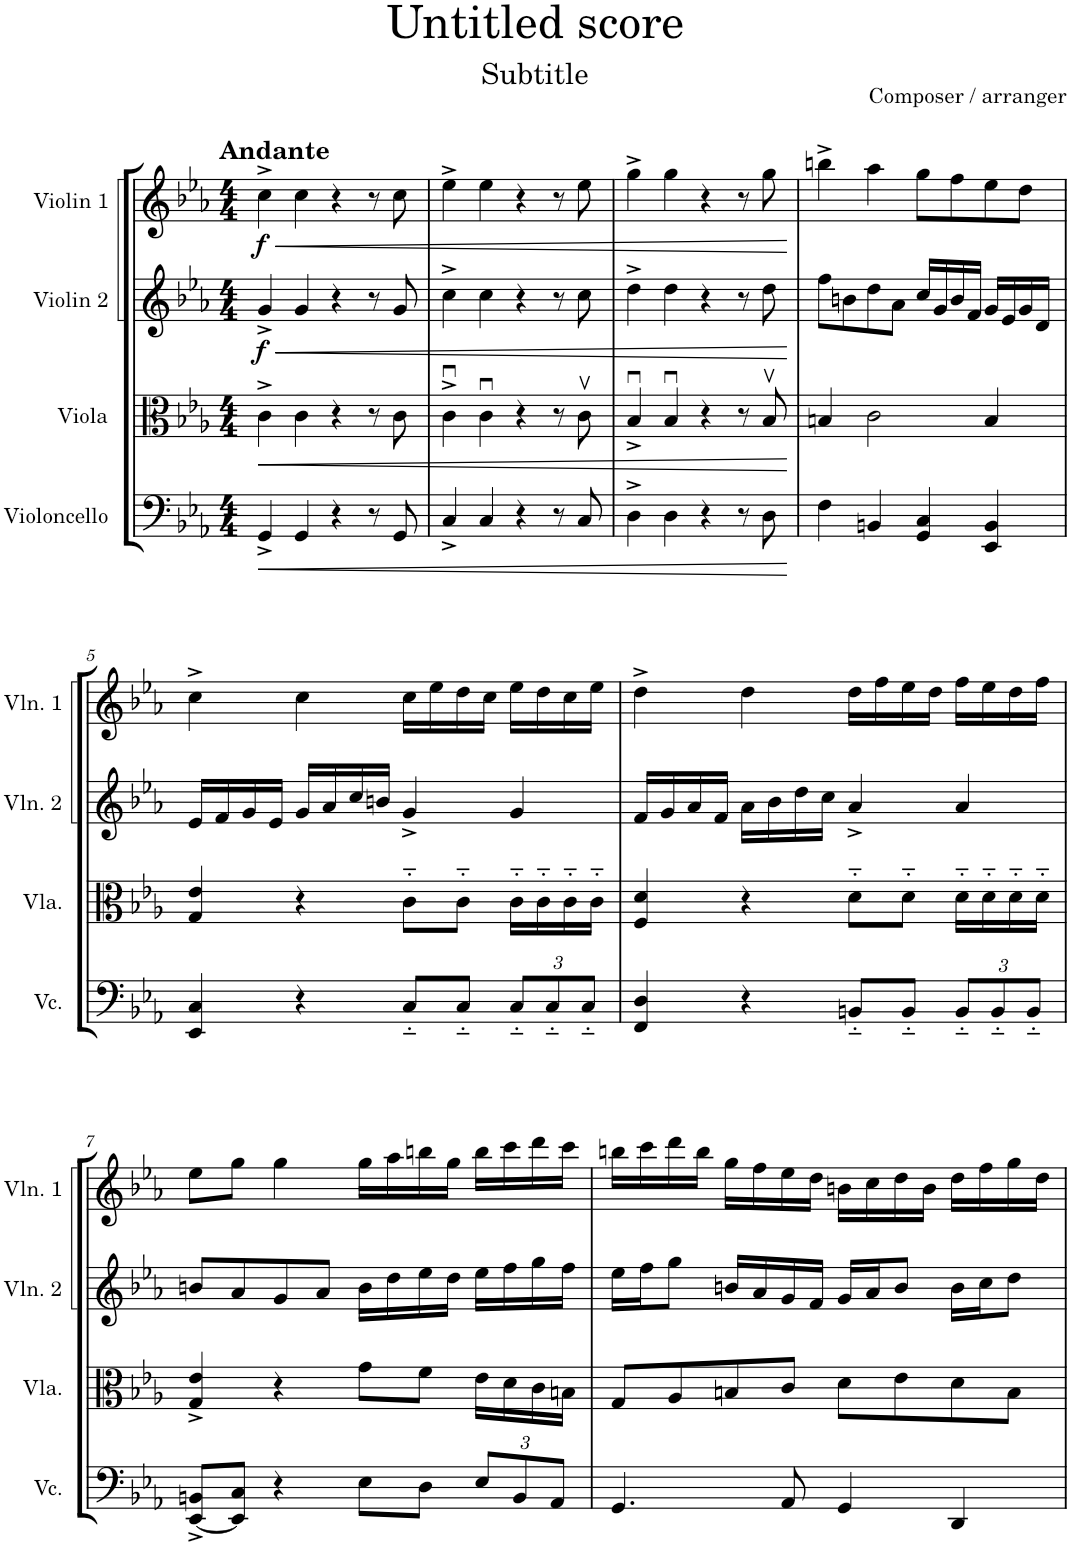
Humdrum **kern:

**kern	**dynam	**kern	**dynam	**kern	**dynam	**kern	**dynam
*part4	*part4	*part3	*part3	*part2	*part2	*part1	*part1
*staff4	*staff4	*staff3	*staff3	*staff2	*staff2	*staff1	*staff1
*I"Violoncello	*	*I"Viola	*	*I"Violin 2	*	*I"Violin 1	*
*I'Vc.	*	*I'Vla.	*	*I'Vln. 2	*	*I'Vln. 1	*
*clefF4	*	*clefC3	*	*clefG2	*	*clefG2	*
*k[b-e-a-]	*	*k[b-e-a-]	*	*k[b-e-a-]	*	*k[b-e-a-]	*
*M4/4	*	*M4/4	*	*M4/4	*	*M4/4	*
=1	=1	=1	=1	=1	=1	=1	=1
!	!	!	!	!	!	!LO:TX:a:B:t=Andante	!
!	!LO:HP:b	!	!LO:HP:b	!	!LO:HP:b	!	!LO:HP:b
!	!	!	!	!	!LO:DY:n=1:b	!	!LO:DY:n=1:b
4GG^/	<	4c^\	<	4g^/	< f	4cc^\	< f
4GG/	.	4c\	.	4g/	.	4cc\	.
4r	.	4r	.	4r	.	4r	.
8r	.	8r	.	8r	.	8r	.
8GG/	.	8c\	.	8g/	.	8cc\	.
=2	=2	=2	=2	=2	=2	=2	=2
4C^/	.	4cu^\	.	4cc^\	.	4ee-^\	.
4C/	.	4cu\	.	4cc\	.	4ee-\	.
4r	.	4r	.	4r	.	4r	.
8r	.	8r	.	8r	.	8r	.
8C/	.	8cv\	.	8cc\	.	8ee-\	.
=3	=3	=3	=3	=3	=3	=3	=3
4D^\	.	4B-u^/	.	4dd^\	.	4gg^\	.
4D\	.	4B-u/	.	4dd\	.	4gg\	.
4r	.	4r	.	4r	.	4r	.
8r	.	8r	.	8r	.	8r	.
8D\	.	8B-v/	.	8dd\	.	8gg\	.
.	[	.	[	.	[	.	[
=4	=4	=4	=4	=4	=4	=4	=4
4F\	.	4Bn/	.	8ff\L	.	4bbn^\	.
.	.	.	.	8bn\	.	.	.
4BBn/	.	2c\	.	8dd\	.	4aa-\	.
.	.	.	.	8a-\J	.	.	.
4GG/ 4C/	.	.	.	16cc/LL	.	8gg\L	.
.	.	.	.	16g/	.	.	.
.	.	.	.	16b/	.	8ff\	.
.	.	.	.	16f/JJ	.	.	.
4EE-/ 4BB/	.	4B/	.	16g/LL	.	8ee-\	.
.	.	.	.	16e-/	.	.	.
.	.	.	.	16g/	.	8dd\J	.
.	.	.	.	16d/JJ	.	.	.
!!LO:LB:g=z
=5	=5	=5	=5	=5	=5	=5	=5
4EE-/ 4C/	.	4G/ 4e-/	.	16e-/LL	.	4cc^\	.
.	.	.	.	16f/	.	.	.
.	.	.	.	16g/	.	.	.
.	.	.	.	16e-/JJ	.	.	.
4r	.	4r	.	16g/LL	.	4cc\	.
.	.	.	.	16a-/	.	.	.
.	.	.	.	16cc/	.	.	.
.	.	.	.	16bn/JJ	.	.	.
8C/L	.	8c\L	.	4g^/	.	16cc\LL	.
.	.	.	.	.	.	16ee-\	.
8C/J	.	8c\J	.	.	.	16dd\	.
.	.	.	.	.	.	16cc\JJ	.
*Xbrackettup	*	*	*	*	*	*	*
12C/L	.	16c\LL	.	4g/	.	16ee-\LL	.
.	.	16c\	.	.	.	16dd\	.
12C/	.	.	.	.	.	.	.
.	.	16c\	.	.	.	16cc\	.
12C/J	.	.	.	.	.	.	.
.	.	16c\JJ	.	.	.	16ee-\JJ	.
=6	=6	=6	=6	=6	=6	=6	=6
4FF/ 4D/	.	4F/ 4d/	.	16f/LL	.	4dd^\	.
.	.	.	.	16g/	.	.	.
.	.	.	.	16a-/	.	.	.
.	.	.	.	16f/JJ	.	.	.
4r	.	4r	.	16a-\LL	.	4dd\	.
.	.	.	.	16b-\	.	.	.
.	.	.	.	16dd\	.	.	.
.	.	.	.	16cc\JJ	.	.	.
8BBn/L	.	8d\L	.	4a-^/	.	16dd\LL	.
.	.	.	.	.	.	16ff\	.
8BB/J	.	8d\J	.	.	.	16ee-\	.
.	.	.	.	.	.	16dd\JJ	.
12BB/L	.	16d\LL	.	4a-/	.	16ff\LL	.
.	.	16d\	.	.	.	16ee-\	.
12BB/	.	.	.	.	.	.	.
.	.	16d\	.	.	.	16dd\	.
12BB/J	.	.	.	.	.	.	.
.	.	16d\JJ	.	.	.	16ff\JJ	.
!!LO:LB:g=z
=7	=7	=7	=7	=7	=7	=7	=7
[8EE-/^ 8BBn/^L	.	4G/^ 4e-/^	.	8bn/L	.	8ee-\L	.
8EE-/] 8C/J	.	.	.	8a-/	.	8gg\J	.
4r	.	4r	.	8g/	.	4gg\	.
.	.	.	.	8a-/J	.	.	.
8E-\L	.	8g\L	.	16b\LL	.	16gg\LL	.
.	.	.	.	16dd\	.	16aa-\	.
8D\J	.	8f\J	.	16ee-\	.	16bbn\	.
.	.	.	.	16dd\JJ	.	16gg\JJ	.
12E-/L	.	16e-\LL	.	16ee-\LL	.	16bb\LL	.
.	.	16d\	.	16ff\	.	16ccc\	.
12BB/	.	.	.	.	.	.	.
.	.	16c\	.	16gg\	.	16ddd\	.
12AA-/J	.	.	.	.	.	.	.
.	.	16Bn\JJ	.	16ff\JJ	.	16ccc\JJ	.
=8	=8	=8	=8	=8	=8	=8	=8
4.GG/	.	8G/L	.	16ee-\LL	.	16bbn\LL	.
.	.	.	.	16ff\J	.	16ccc\	.
.	.	8A-/	.	8gg\J	.	16ddd\	.
.	.	.	.	.	.	16bb\JJ	.
.	.	8Bn/	.	16bn/LL	.	16gg\LL	.
.	.	.	.	16a-/	.	16ff\	.
8AA-/	.	8c/J	.	16g/	.	16ee-\	.
.	.	.	.	16f/JJ	.	16dd\JJ	.
4GG/	.	8d\L	.	16g/LL	.	16bn\LL	.
.	.	.	.	16a-/J	.	16cc\	.
.	.	8e-\	.	8b/J	.	16dd\	.
.	.	.	.	.	.	16b\JJ	.
4DD/	.	8d\	.	16b\LL	.	16dd\LL	.
.	.	.	.	16cc\J	.	16ff\	.
.	.	8B\J	.	8dd\J	.	16gg\	.
.	.	.	.	.	.	16dd\JJ	.
=	=	=	=	=	=	=	=
*-	*-	*-	*-	*-	*-	*-	*-
